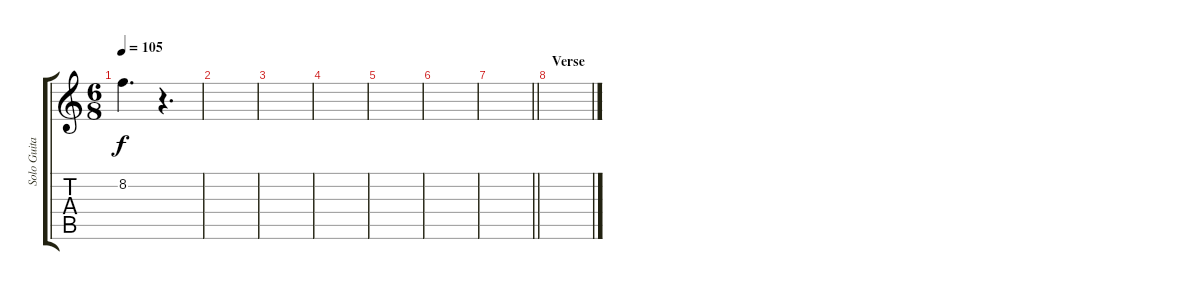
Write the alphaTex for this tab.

\track ("Solo Guitar 2" "Solo Guita") {instrument distortionguitar}
\staff {score tabs}
\tuning (D4 A3 F3 C3 G2 D2) {hide}
\ts (6 8)
\tempo 105
\clef g2
\ks c
8.2{t}.4{d dy f} r.4{d} |
|
|
|
|
|
\barLineRight lightlight
|
\section ("" "Verse")
